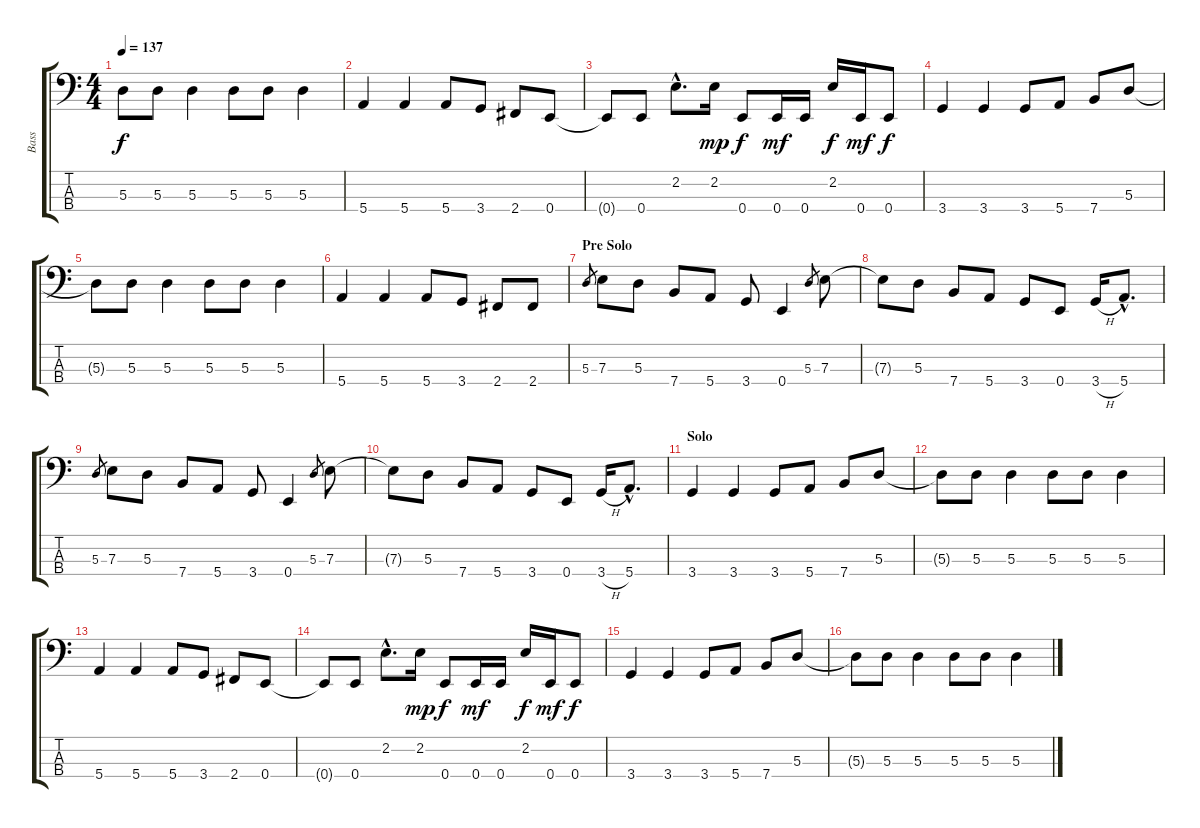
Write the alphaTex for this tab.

\track ("Bass" "Bass") {instrument electricbasspick}
\staff {score tabs}
\tuning (G2 D2 A1 E1) {hide}
\ts (4 4)
\tempo 137
\clef f4
\ks c
5.3{t}.8{dy f} 5.3.8 5.3.4 5.3.8 5.3.8 5.3.4 |
5.4.4 5.4.4 5.4.8 3.4.8 2.4.8 0.4.8 |
0.4{t}.8 0.4.8 2.2{hac}.8{d} 2.2.16{dy mp} 0.4.8{dy f} 0.4.16{dy mf} 0.4.16 2.2.16{dy f} 0.4.16{dy mf} 0.4.8{dy f} |
3.4.4 3.4.4 3.4.8 5.4.8 7.4.8 5.3.8 |
5.3{t}.8 5.3.8 5.3.4 5.3.8 5.3.8 5.3.4 |
5.4.4 5.4.4 5.4.8 3.4.8 2.4.8 2.4.8 |
\section ("" "Pre Solo")
5.3.8{gr} 7.3.8 5.3.8 7.4.8 5.4.8 3.4.8 0.4.4 5.3.8{gr} 7.3.8 |
7.3{t}.8 5.3.8 7.4.8 5.4.8 3.4.8 0.4.8 3.4{h}.16 5.4{hac}.8{d} |
5.3.8{gr} 7.3.8 5.3.8 7.4.8 5.4.8 3.4.8 0.4.4 5.3.8{gr} 7.3.8 |
7.3{t}.8 5.3.8 7.4.8 5.4.8 3.4.8 0.4.8 3.4{h}.16 5.4{hac}.8{d} |
\section ("" "Solo")
3.4.4 3.4.4 3.4.8 5.4.8 7.4.8 5.3.8 |
5.3{t}.8 5.3.8 5.3.4 5.3.8 5.3.8 5.3.4 |
5.4.4 5.4.4 5.4.8 3.4.8 2.4.8 0.4.8 |
0.4{t}.8 0.4.8 2.2{hac}.8{d} 2.2.16{dy mp} 0.4.8{dy f} 0.4.16{dy mf} 0.4.16 2.2.16{dy f} 0.4.16{dy mf} 0.4.8{dy f} |
3.4.4 3.4.4 3.4.8 5.4.8 7.4.8 5.3.8 |
5.3{t}.8 5.3.8 5.3.4 5.3.8 5.3.8 5.3.4
